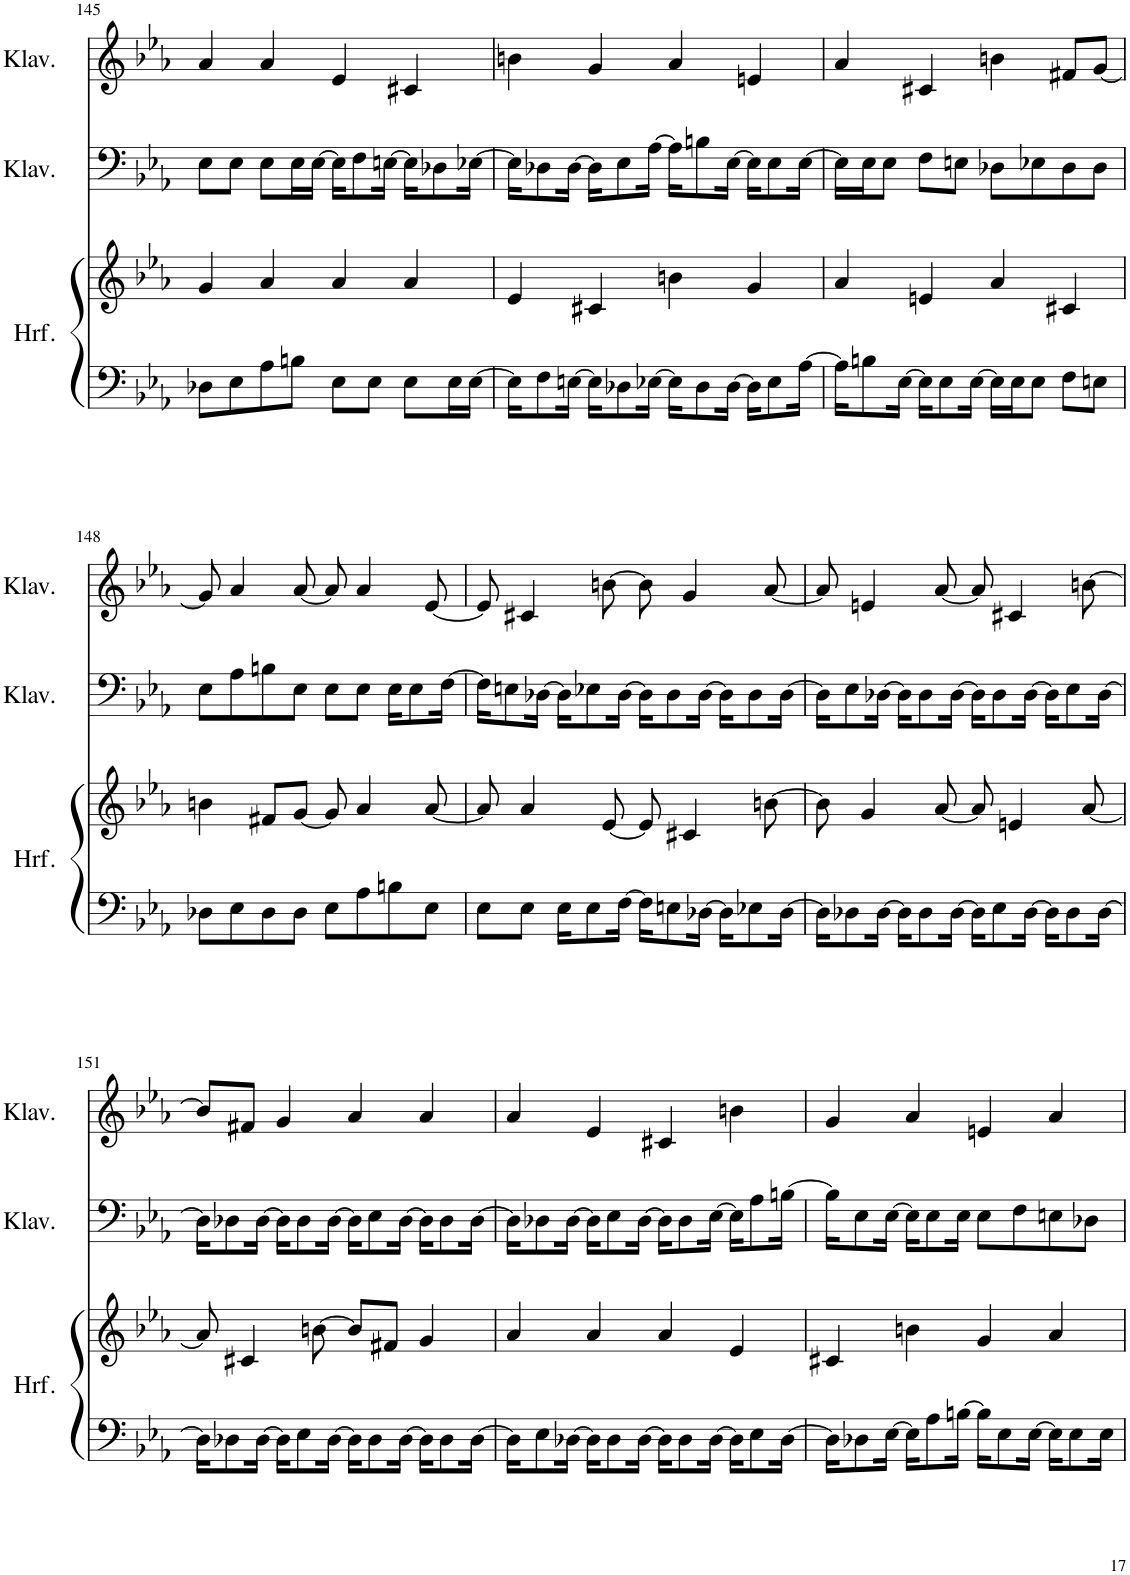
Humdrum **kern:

**kern	**kern	**kern	**kern
*part3	*part3	*part2	*part1
*staff4	*staff3	*staff2	*staff1
*I"Harfe	*	*I"Klavier	*I"Klavier
*I'Hrf.	*	*I'Klav.	*I'Klav.
!!LO:PB:g=z
*clefF4	*clefG2	*clefF4	*clefG2
*k[b-e-a-]	*k[b-e-a-]	*k[b-e-a-]	*k[b-e-a-]
*M4/4	*M4/4	*M4/4	*M4/4
=145	=145	=145	=145
8D-X\L	4g/	8E-\L	4a-/
8E-\	.	8E-\J	.
8A-\	4a-/	8E-\L	4a-/
8Bn\J	.	16E-\L	.
.	.	[16E-\JJ	.
8E-\L	4a-/	16E-\KL]	4e-/
.	.	8F\	.
8E-\J	.	.	.
.	.	[16En\Jk	.
8E-\L	4a-/	16E\KL]	4c#X/
.	.	8D-X\	.
16E-\L	.	.	.
[16E-\JJ	.	[16E-X\Jk	.
=146	=146	=146	=146
16E-\KL]	4e-/	16E-\KL]	4bn\
8F\	.	8D-X\	.
[16En\Jk	.	[16D-\Jk	.
16E\KL]	4c#X/	16D-\KL]	4g/
8D-X\	.	8E-\	.
[16E-X\Jk	.	[16A-\Jk	.
16E-\KL]	4bn\	16A-\KL]	4a-/
8D-\	.	8Bn\	.
[16D-\Jk	.	[16E-\Jk	.
16D-\KL]	4g/	16E-\KL]	4en/
8E-\	.	8E-\	.
[16A-\Jk	.	[16E-\Jk	.
=147	=147	=147	=147
16A-\KL]	4a-/	16E-\LL]	4a-/
8Bn\	.	16E-\J	.
.	.	8E-\J	.
[16E-\Jk	.	.	.
16E-\KL]	4en/	8F\L	4c#X/
8E-\	.	.	.
.	.	8En\J	.
[16E-\Jk	.	.	.
16E-\LL]	4a-/	8D-X\L	4bn\
16E-\J	.	.	.
8E-\J	.	8E-X\	.
8F\L	4c#X/	8D-\	8f#X/L
8En\J	.	8D-\J	[8g/J
!!LO:LB:g=z
=148	=148	=148	=148
8D-X\L	4bn\	8E-\L	8g/]
8E-\	.	8A-\	4a-/
8D-\	8f#X/L	8Bn\	.
8D-\J	[8g/J	8E-\J	[8a-/
8E-\L	8g/]	8E-\L	8a-/]
8A-\	4a-/	8E-\J	4a-/
8Bn\	.	16E-\KL	.
.	.	8E-\	.
8E-\J	[8a-/	.	[8e-/
.	.	[16F\Jk	.
=149	=149	=149	=149
8E-\L	8a-/]	16F\KL]	8e-/]
.	.	8En\	.
8E-\J	4a-/	.	4c#X/
.	.	[16D-X\Jk	.
16E-\KL	.	16D-\KL]	.
8E-\	.	8E-X\	.
.	[8e-/	.	[8bn\
[16F\Jk	.	[16D-\Jk	.
16F\KL]	8e-/]	16D-\KL]	8b\]
8En\	.	8D-\	.
.	4c#X/	.	4g/
[16D-X\Jk	.	[16D-\Jk	.
16D-\KL]	.	16D-\KL]	.
8E-X\	.	8D-\	.
.	[8bn\	.	[8a-/
[16D-\Jk	.	[16D-\Jk	.
=150	=150	=150	=150
16D-\KL]	8b\]	16D-\KL]	8a-/]
8D-X\	.	8E-\	.
.	4g/	.	4en/
[16D-\Jk	.	[16D-X\Jk	.
16D-\KL]	.	16D-\KL]	.
8D-\	.	8D-\	.
.	[8a-/	.	[8a-/
[16D-\Jk	.	[16D-\Jk	.
16D-\KL]	8a-/]	16D-\KL]	8a-/]
8E-\	.	8D-\	.
.	4en/	.	4c#X/
[16D-\Jk	.	[16D-\Jk	.
16D-\KL]	.	16D-\KL]	.
8D-\	.	8E-\	.
.	[8a-/	.	[8bn\
[16D-\Jk	.	[16D-\Jk	.
!!LO:LB:g=z
=151	=151	=151	=151
16D-\KL]	8a-/]	16D-\KL]	8b/L]
8D-X\	.	8D-X\	.
.	4c#X/	.	8f#X/J
[16D-\Jk	.	[16D-\Jk	.
16D-\KL]	.	16D-\KL]	4g/
8E-\	.	8D-\	.
.	[8bn\	.	.
[16D-\Jk	.	[16D-\Jk	.
16D-\KL]	8b/L]	16D-\KL]	4a-/
8D-\	.	8E-\	.
.	8f#X/J	.	.
[16D-\Jk	.	[16D-\Jk	.
16D-\KL]	4g/	16D-\KL]	4a-/
8D-\	.	8D-\	.
[16D-\Jk	.	[16D-\Jk	.
=152	=152	=152	=152
16D-\KL]	4a-/	16D-\KL]	4a-/
8E-\	.	8D-X\	.
[16D-X\Jk	.	[16D-\Jk	.
16D-\KL]	4a-/	16D-\KL]	4e-/
8D-\	.	8E-\	.
[16D-\Jk	.	[16D-\Jk	.
16D-\KL]	4a-/	16D-\KL]	4c#X/
8D-\	.	8D-\	.
[16D-\Jk	.	[16E-\Jk	.
16D-\KL]	4e-/	16E-\KL]	4bn\
8E-\	.	8A-\	.
[16D-\Jk	.	[16Bn\Jk	.
=153	=153	=153	=153
16D-\KL]	4c#X/	16B\KL]	4g/
8D-X\	.	8E-\	.
[16E-\Jk	.	[16E-\Jk	.
16E-\KL]	4bn\	16E-\KL]	4a-/
8A-\	.	8E-\	.
[16Bn\Jk	.	16E-\Jk	.
16B\KL]	4g/	8E-\L	4en/
8E-\	.	.	.
.	.	8F\	.
[16E-\Jk	.	.	.
16E-\KL]	4a-/	8En\	4a-/
8E-\	.	.	.
.	.	8D-X\J	.
16E-\Jk	.	.	.
=	=	=	=
*-	*-	*-	*-
